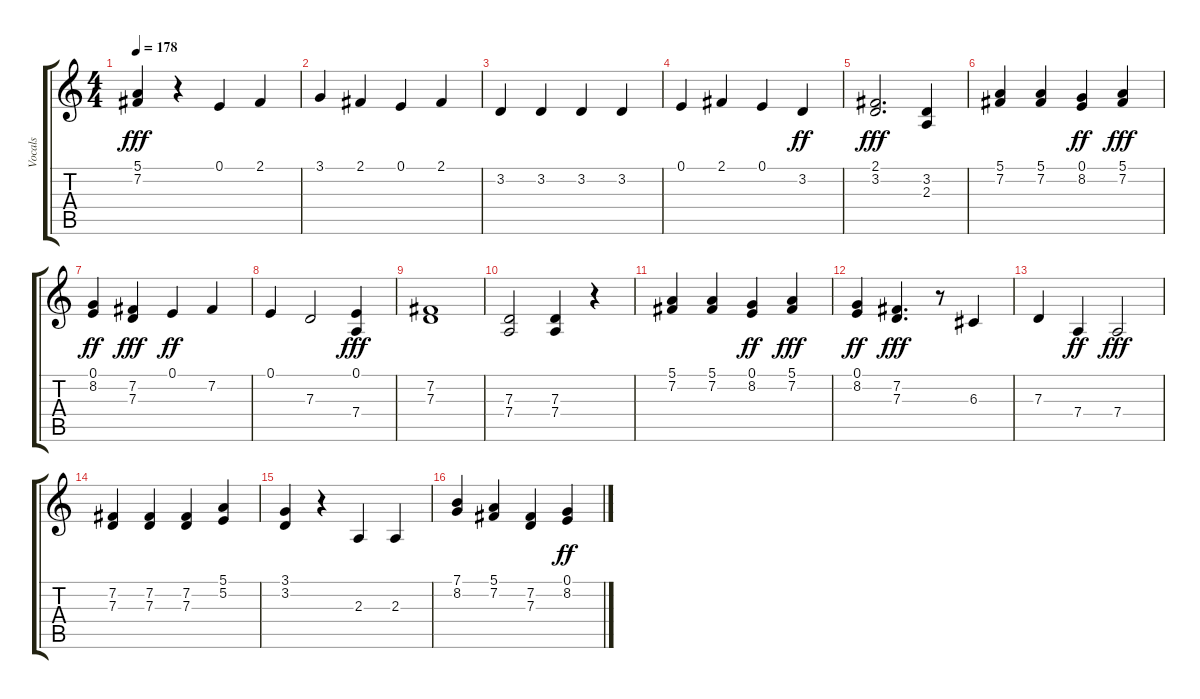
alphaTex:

\track ("Vocals" "Vocals") {instrument oboe}
\staff {score tabs}
\tuning (E4 B3 G3 D3 A2 E2) {hide}
\ts (4 4)
\tempo 178
\clef g2
\ks c
(5.1 7.2).4{dy fff} r.4 0.1.4 2.1.4 |
3.1.4 2.1.4 0.1.4 2.1.4 |
3.2.4 3.2.4 3.2.4 3.2.4 |
0.1.4 2.1.4 0.1.4 3.2.4{dy ff} |
(2.1 3.2).2{d dy fff} (3.2 2.3).4 |
(5.1 7.2).4 (5.1 7.2).4 (0.1 8.2).4{dy ff} (5.1 7.2).4{dy fff} |
(0.1 8.2).4{dy ff} (7.2 7.3).4{dy fff} 0.1.4{dy ff} 7.2.4 |
0.1.4 7.3.2 (0.1 7.4).4{dy fff} |
(7.2 7.3).1 |
(7.3 7.4).2 (7.3 7.4).4 r.4 |
(5.1 7.2).4 (5.1 7.2).4 (0.1 8.2).4{dy ff} (5.1 7.2).4{dy fff} |
(0.1 8.2).4{dy ff} (7.2 7.3).4{d dy fff} r.8 6.3.4 |
7.3.4 7.4.4{dy ff} 7.4.2{dy fff} |
(7.2 7.3).4 (7.2 7.3).4 (7.2 7.3).4 (5.1 5.2).4 |
(3.1 3.2).4 r.4 2.3.4 2.3.4 |
(7.1 8.2).4 (5.1 7.2).4 (7.2 7.3).4 (0.1 8.2).4{dy ff}
